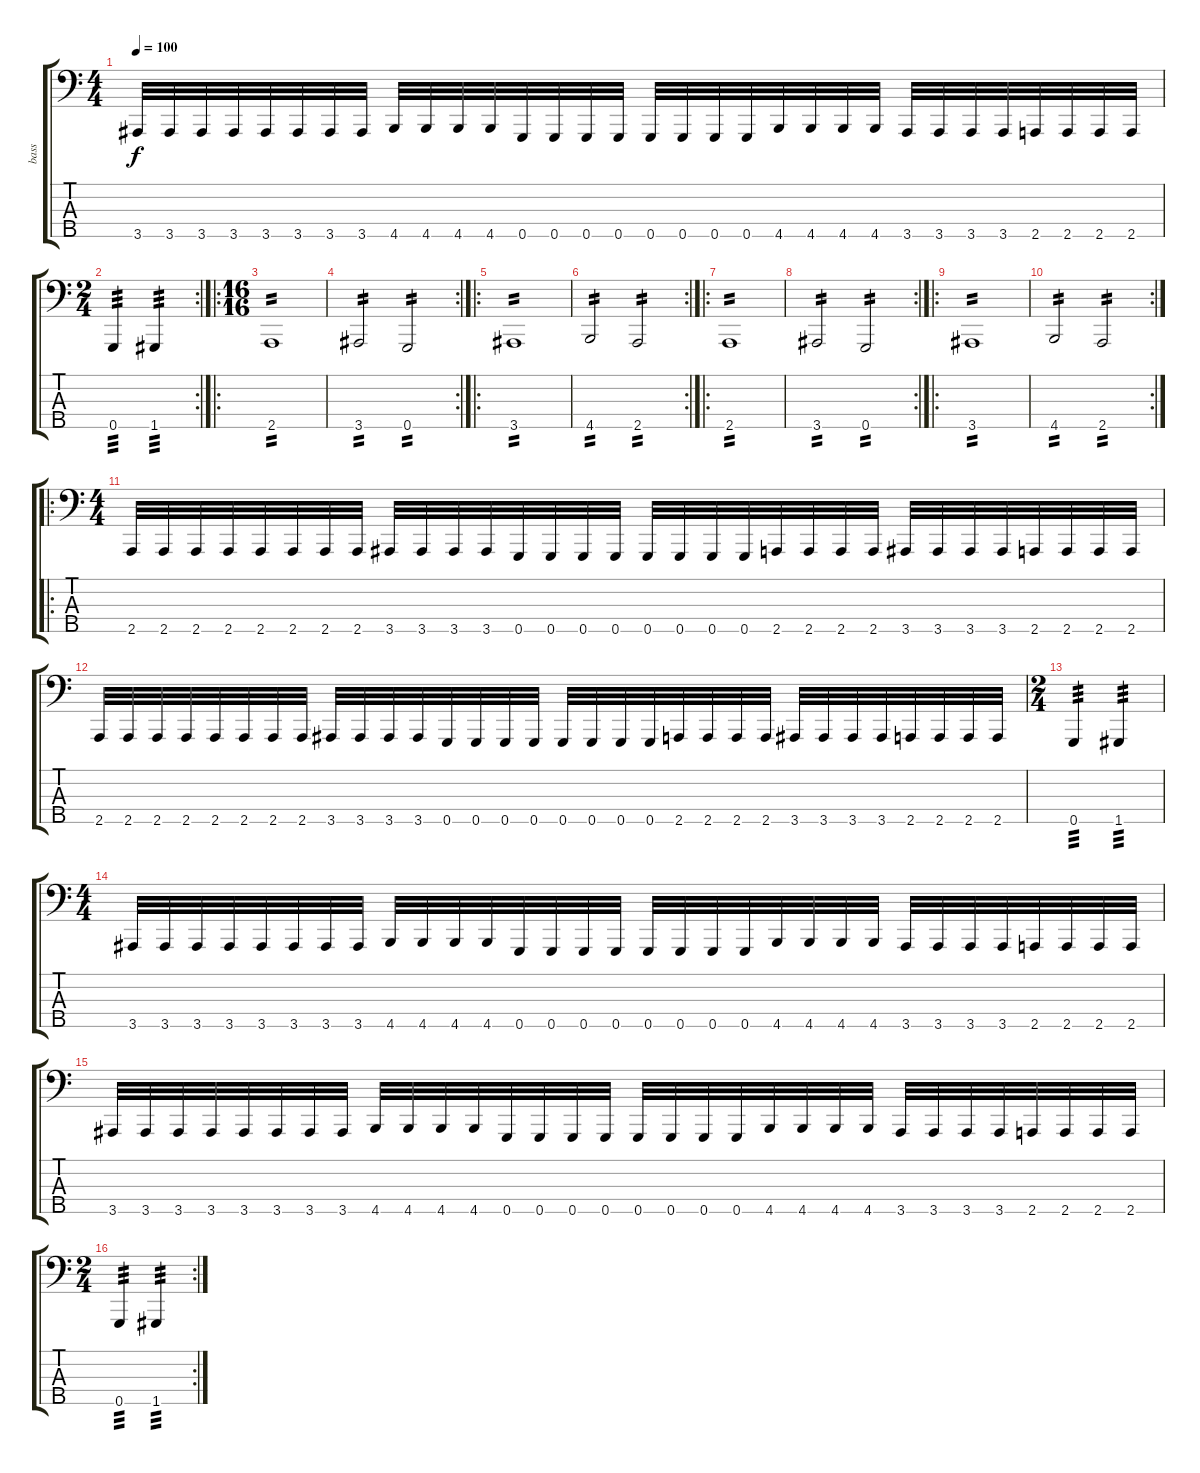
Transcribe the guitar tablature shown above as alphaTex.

\track ("bass" "bass") {instrument electricbassfinger}
\staff {score tabs}
\tuning (Eb2 Bb1 F1 C1 G0) {hide}
\ts (4 4)
\tempo 100
\clef f4
\ks c
3.5.32{dy f} 3.5.32 3.5.32 3.5.32 3.5.32 3.5.32 3.5.32 3.5.32 4.5.32 4.5.32 4.5.32 4.5.32 0.5.32 0.5.32 0.5.32 0.5.32 0.5.32 0.5.32 0.5.32 0.5.32 4.5.32 4.5.32 4.5.32 4.5.32 3.5.32 3.5.32 3.5.32 3.5.32 2.5.32 2.5.32 2.5.32 2.5.32 |
\rc 2
\ts (2 4)
0.5.4{tp 3} 1.5.4{tp 3} |
\ro
\ts (16 16)
2.5.1{tp 2} |
\rc 2
3.5.2{tp 2} 0.5.2{tp 2} |
\ro
3.5.1{tp 2} |
\rc 2
4.5.2{tp 2} 2.5.2{tp 2} |
\ro
2.5.1{tp 2} |
\rc 2
3.5.2{tp 2} 0.5.2{tp 2} |
\ro
3.5.1{tp 2} |
\rc 2
4.5.2{tp 2} 2.5.2{tp 2} |
\ro
\ts (4 4)
2.5.32 2.5.32 2.5.32 2.5.32 2.5.32 2.5.32 2.5.32 2.5.32 3.5.32 3.5.32 3.5.32 3.5.32 0.5.32 0.5.32 0.5.32 0.5.32 0.5.32 0.5.32 0.5.32 0.5.32 2.5.32 2.5.32 2.5.32 2.5.32 3.5.32 3.5.32 3.5.32 3.5.32 2.5.32 2.5.32 2.5.32 2.5.32 |
2.5.32 2.5.32 2.5.32 2.5.32 2.5.32 2.5.32 2.5.32 2.5.32 3.5.32 3.5.32 3.5.32 3.5.32 0.5.32 0.5.32 0.5.32 0.5.32 0.5.32 0.5.32 0.5.32 0.5.32 2.5.32 2.5.32 2.5.32 2.5.32 3.5.32 3.5.32 3.5.32 3.5.32 2.5.32 2.5.32 2.5.32 2.5.32 |
\ts (2 4)
0.5.4{tp 3} 1.5.4{tp 3} |
\ts (4 4)
3.5.32 3.5.32 3.5.32 3.5.32 3.5.32 3.5.32 3.5.32 3.5.32 4.5.32 4.5.32 4.5.32 4.5.32 0.5.32 0.5.32 0.5.32 0.5.32 0.5.32 0.5.32 0.5.32 0.5.32 4.5.32 4.5.32 4.5.32 4.5.32 3.5.32 3.5.32 3.5.32 3.5.32 2.5.32 2.5.32 2.5.32 2.5.32 |
3.5.32 3.5.32 3.5.32 3.5.32 3.5.32 3.5.32 3.5.32 3.5.32 4.5.32 4.5.32 4.5.32 4.5.32 0.5.32 0.5.32 0.5.32 0.5.32 0.5.32 0.5.32 0.5.32 0.5.32 4.5.32 4.5.32 4.5.32 4.5.32 3.5.32 3.5.32 3.5.32 3.5.32 2.5.32 2.5.32 2.5.32 2.5.32 |
\rc 2
\ts (2 4)
0.5.4{tp 3} 1.5.4{tp 3}
